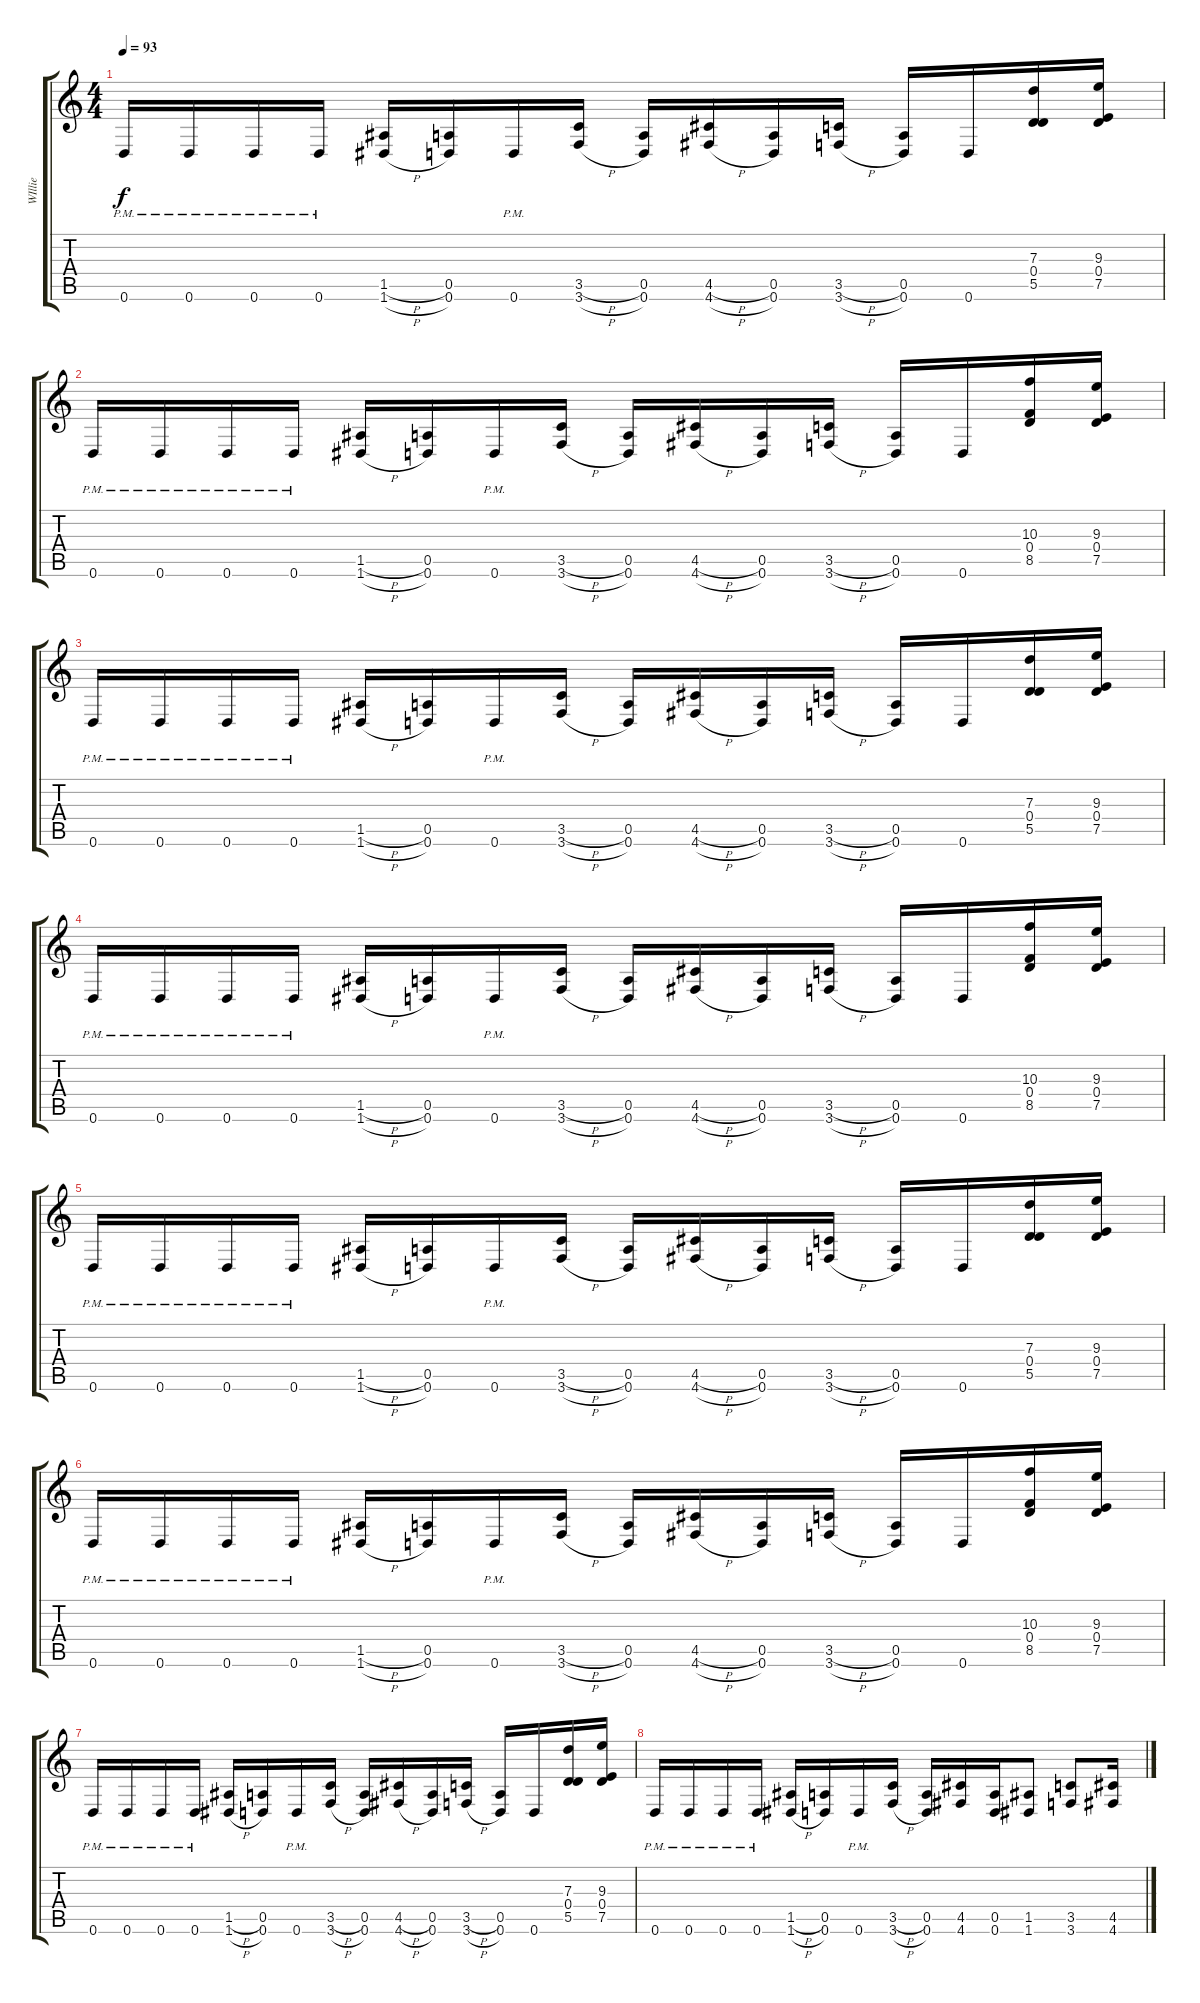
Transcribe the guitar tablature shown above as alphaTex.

\track ("WIllie" "WIllie") {solo instrument distortionguitar}
\staff {score tabs}
\tuning (E4 B3 G3 D3 A2 D2) {hide}
\ts (4 4)
\tempo 93
\clef g2
\ks c
0.6{pm}.16{dy f} 0.6{pm}.16 0.6{pm}.16 0.6{pm}.16 (1.5{h} 1.6{h}).16 (0.5 0.6).16 0.6{pm}.16 (3.5{h} 3.6{h}).16 (0.5 0.6).16 (4.5{h} 4.6{h}).16 (0.5 0.6).16 (3.5{h} 3.6{h}).16 (0.5 0.6).16 0.6.16 (7.3 0.4 5.5).16 (9.3 0.4 7.5).16 |
0.6{pm}.16 0.6{pm}.16 0.6{pm}.16 0.6{pm}.16 (1.5{h} 1.6{h}).16 (0.5 0.6).16 0.6{pm}.16 (3.5{h} 3.6{h}).16 (0.5 0.6).16 (4.5{h} 4.6{h}).16 (0.5 0.6).16 (3.5{h} 3.6{h}).16 (0.5 0.6).16 0.6.16 (10.3 0.4 8.5).16 (9.3 0.4 7.5).16 |
0.6{pm}.16 0.6{pm}.16 0.6{pm}.16 0.6{pm}.16 (1.5{h} 1.6{h}).16 (0.5 0.6).16 0.6{pm}.16 (3.5{h} 3.6{h}).16 (0.5 0.6).16 (4.5{h} 4.6{h}).16 (0.5 0.6).16 (3.5{h} 3.6{h}).16 (0.5 0.6).16 0.6.16 (7.3 0.4 5.5).16 (9.3 0.4 7.5).16 |
0.6{pm}.16 0.6{pm}.16 0.6{pm}.16 0.6{pm}.16 (1.5{h} 1.6{h}).16 (0.5 0.6).16 0.6{pm}.16 (3.5{h} 3.6{h}).16 (0.5 0.6).16 (4.5{h} 4.6{h}).16 (0.5 0.6).16 (3.5{h} 3.6{h}).16 (0.5 0.6).16 0.6.16 (10.3 0.4 8.5).16 (9.3 0.4 7.5).16 |
0.6{pm}.16 0.6{pm}.16 0.6{pm}.16 0.6{pm}.16 (1.5{h} 1.6{h}).16 (0.5 0.6).16 0.6{pm}.16 (3.5{h} 3.6{h}).16 (0.5 0.6).16 (4.5{h} 4.6{h}).16 (0.5 0.6).16 (3.5{h} 3.6{h}).16 (0.5 0.6).16 0.6.16 (7.3 0.4 5.5).16 (9.3 0.4 7.5).16 |
0.6{pm}.16 0.6{pm}.16 0.6{pm}.16 0.6{pm}.16 (1.5{h} 1.6{h}).16 (0.5 0.6).16 0.6{pm}.16 (3.5{h} 3.6{h}).16 (0.5 0.6).16 (4.5{h} 4.6{h}).16 (0.5 0.6).16 (3.5{h} 3.6{h}).16 (0.5 0.6).16 0.6.16 (10.3 0.4 8.5).16 (9.3 0.4 7.5).16 |
0.6{pm}.16 0.6{pm}.16 0.6{pm}.16 0.6{pm}.16 (1.5{h} 1.6{h}).16 (0.5 0.6).16 0.6{pm}.16 (3.5{h} 3.6{h}).16 (0.5 0.6).16 (4.5{h} 4.6{h}).16 (0.5 0.6).16 (3.5{h} 3.6{h}).16 (0.5 0.6).16 0.6.16 (7.3 0.4 5.5).16 (9.3 0.4 7.5).16 |
0.6{pm}.16 0.6{pm}.16 0.6{pm}.16 0.6{pm}.16 (1.5{h} 1.6{h}).16 (0.5 0.6).16 0.6{pm}.16 (3.5{h} 3.6{h}).16 (0.5 0.6).16 (4.5 4.6).16 (0.5 0.6).16 (1.5 1.6).8 (3.5 3.6).8 (4.5 4.6).16
